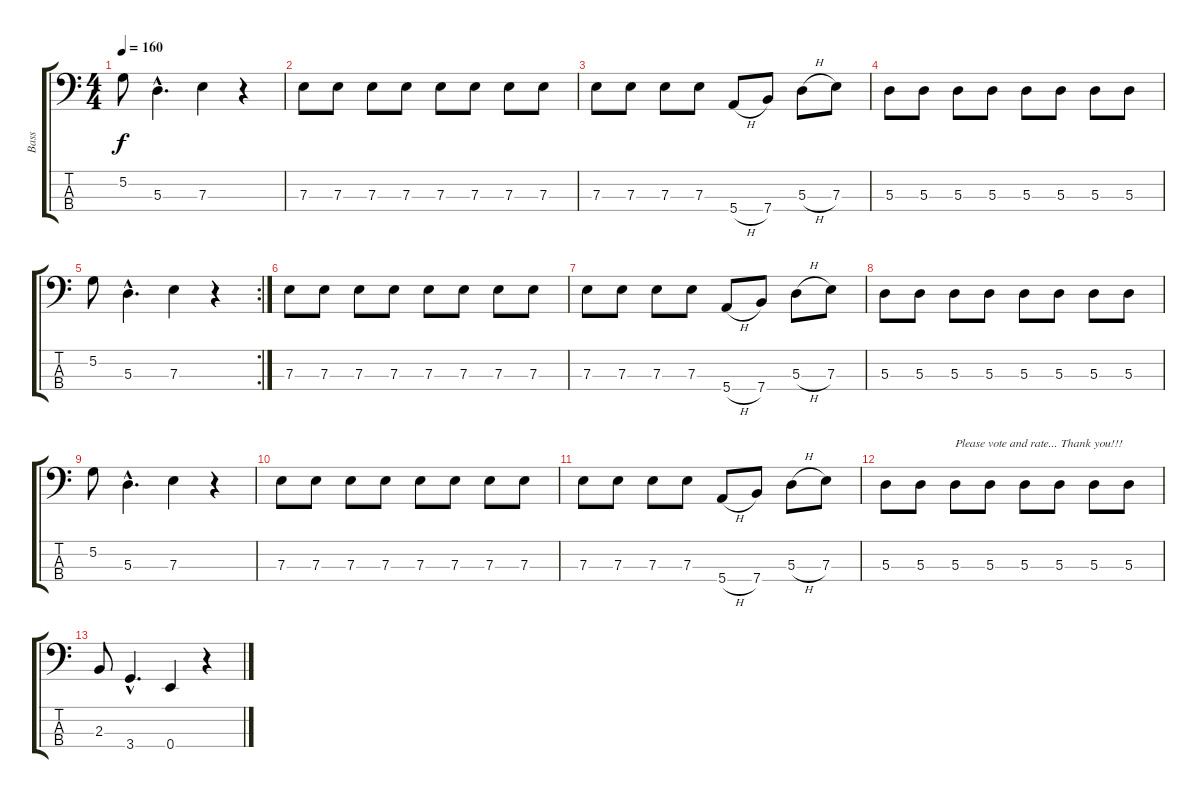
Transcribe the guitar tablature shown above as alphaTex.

\track ("Bass" "Bass") {instrument electricbassfinger}
\staff {score tabs}
\tuning (G2 D2 A1 E1) {hide}
\ts (4 4)
\tempo 160
\clef f4
\ks c
5.2.8{dy f} 5.3{hac}.4{d} 7.3.4 r.4 |
7.3.8 7.3.8 7.3.8 7.3.8 7.3.8 7.3.8 7.3.8 7.3.8 |
7.3.8 7.3.8 7.3.8 7.3.8 5.4{h}.8 7.4.8 5.3{h}.8 7.3.8 |
5.3.8 5.3.8 5.3.8 5.3.8 5.3.8 5.3.8 5.3.8 5.3.8 |
\rc 2
5.2.8 5.3{hac}.4{d} 7.3.4 r.4 |
7.3.8 7.3.8 7.3.8 7.3.8 7.3.8 7.3.8 7.3.8 7.3.8 |
7.3.8 7.3.8 7.3.8 7.3.8 5.4{h}.8 7.4.8 5.3{h}.8 7.3.8 |
5.3.8 5.3.8 5.3.8 5.3.8 5.3.8 5.3.8 5.3.8 5.3.8 |
5.2.8 5.3{hac}.4{d} 7.3.4 r.4 |
7.3.8 7.3.8 7.3.8 7.3.8 7.3.8 7.3.8 7.3.8 7.3.8 |
7.3.8 7.3.8 7.3.8 7.3.8 5.4{h}.8 7.4.8 5.3{h}.8 7.3.8 |
5.3.8 5.3.8 5.3.8{txt "Please vote and rate... Thank you!!!"} 5.3.8 5.3.8 5.3.8 5.3.8 5.3.8 |
2.3.8 3.4{hac}.4{d} 0.4.4 r.4
